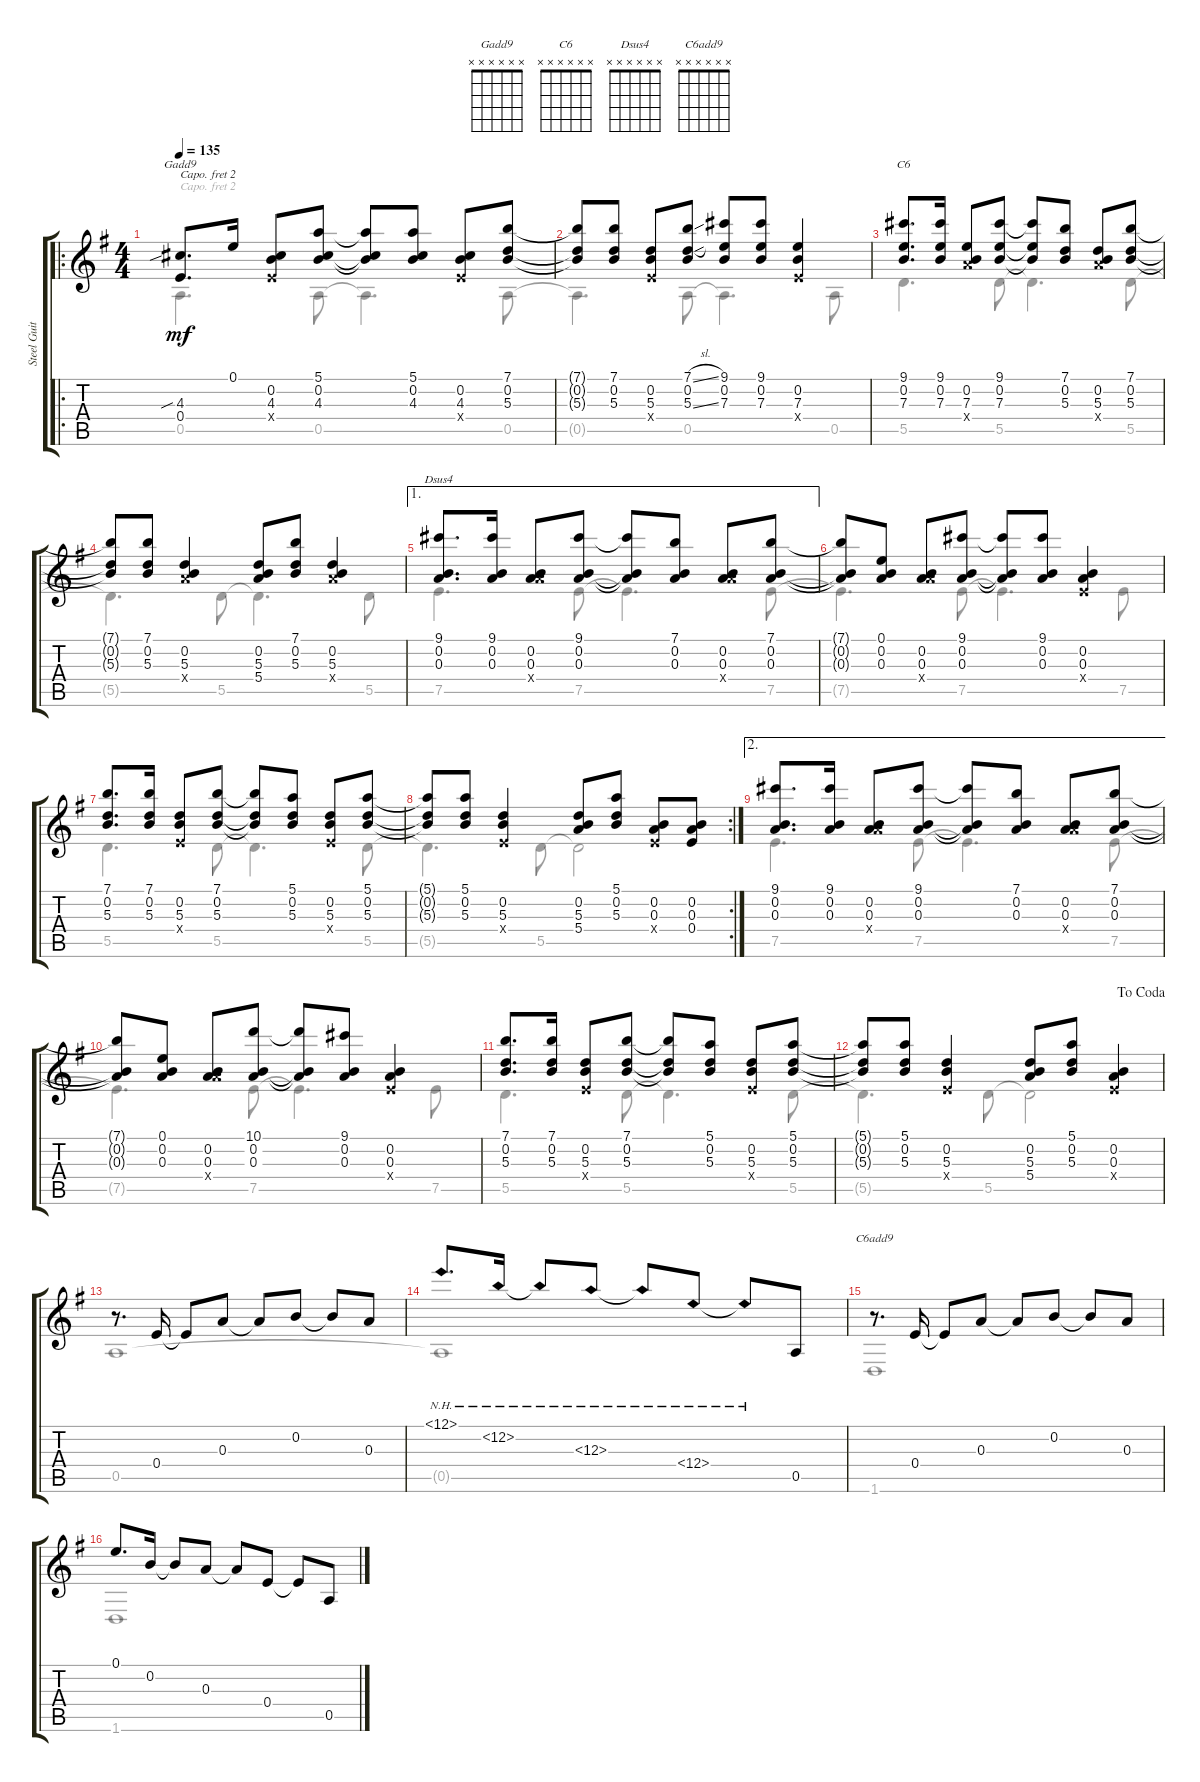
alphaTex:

\track ("Steel Guitar" "Steel Guit") {instrument acousticguitarsteel}
\staff {score tabs}
\capo 2
\tuning (D4 A3 G3 D3 G2 B1) {hide}
\chord ("Gadd9" x x x x x x)
\chord ("C6" x x x x x x)
\chord ("Dsus4" x x x x x x)
\chord ("C6add9" x x x x x x)
\voice
\ro
\ts (4 4)
\tempo 135
\clef g2
\ks g
(4.3{sib} 0.4).8{d ch "Gadd9" dy mf} 0.1.16 (0.2 4.3 0.4{x}).8 (5.1 0.2 4.3).8 (5.1{t} 0.2{t} 4.3{t}).8 (5.1 0.2 4.3).8 (0.2 4.3 0.4{x}).8 (7.1 0.2 5.3).8 |
(7.1{t} 0.2{t} 5.3{t}).8 (7.1 0.2 5.3).8 (0.2 5.3 0.4{x}).8 (7.1{sl} 0.2 5.3{sl}).8 (9.1 0.2 7.3).8 (9.1 0.2 7.3).8 (0.2 7.3 0.4{x}).4 |
(9.1 0.2 7.3).8{d ch "C6"} (9.1 0.2 7.3).16 (0.2 7.3 5.4{x}).8 (9.1 0.2 7.3).8 (9.1{t} 0.2{t} 7.3{t}).8 (7.1 0.2 5.3).8 (0.2 5.3 5.4{x}).8 (7.1 0.2 5.3).8 |
(7.1{t} 0.2{t} 5.3{t}).8 (7.1 0.2 5.3).8 (0.2 5.3 5.4{x}).4 (0.2 5.3 5.4).8 (7.1 0.2 5.3).8 (0.2 5.3 5.4{x}).4 |
\ae 1
(9.1 0.2 0.3).8{d ch "Dsus4"} (9.1 0.2 0.3).16 (0.2 0.3 5.4{x}).8 (9.1 0.2 0.3).8 (9.1{t} 0.2{t} 0.3{t}).8 (7.1 0.2 0.3).8 (0.2 0.3 5.4{x}).8 (7.1 0.2 0.3).8 |
(7.1{t} 0.2{t} 0.3{t}).8 (0.1 0.2 0.3).8 (0.2 0.3 5.4{x}).8 (9.1 0.2 0.3).8 (9.1{t} 0.2{t} 0.3{t}).8 (9.1 0.2 0.3).8 (0.2 0.3 0.4{x}).4 |
(7.1 0.2 5.3).8{d} (7.1 0.2 5.3).16 (0.2 5.3 0.4{x}).8 (7.1 0.2 5.3).8 (7.1{t} 0.2{t} 5.3{t}).8 (5.1 0.2 5.3).8 (0.2 5.3 0.4{x}).8 (5.1 0.2 5.3).8 |
\rc 2
(5.1{t} 0.2{t} 5.3{t}).8 (5.1 0.2 5.3).8 (0.2 5.3 0.4{x}).4 (0.2 5.3 5.4).8 (5.1 0.2 5.3).8 (0.2 0.3 0.4{x}).8 (0.2 0.3 0.4).8 |
\ae 2
(9.1 0.2 0.3).8{d} (9.1 0.2 0.3).16 (0.2 0.3 5.4{x}).8 (9.1 0.2 0.3).8 (9.1{t} 0.2{t} 0.3{t}).8 (7.1 0.2 0.3).8 (0.2 0.3 5.4{x}).8 (7.1 0.2 0.3).8 |
(7.1{t} 0.2{t} 0.3{t}).8 (0.1 0.2 0.3).8 (0.2 0.3 5.4{x}).8 (10.1 0.2 0.3).8 (10.1{t} 0.2{t} 0.3{t}).8 (9.1 0.2 0.3).8 (0.2 0.3 0.4{x}).4 |
(7.1 0.2 5.3).8{d} (7.1 0.2 5.3).16 (0.2 5.3 0.4{x}).8 (7.1 0.2 5.3).8 (7.1{t} 0.2{t} 5.3{t}).8 (5.1 0.2 5.3).8 (0.2 5.3 0.4{x}).8 (5.1 0.2 5.3).8 |
\jump dacoda
(5.1{t} 0.2{t} 5.3{t}).8 (5.1 0.2 5.3).8 (0.2 5.3 0.4{x}).4 (0.2 5.3 5.4).8 (5.1 0.2 5.3).8 (0.2 0.3 0.4{x}).4 |
r.8{d} 0.4.16 0.4{t}.8 0.3.8 0.3{t}.8 0.2.8 0.2{t}.8 0.3.8 |
12.1{nh}.8{d} 12.2{nh}.16 12.2{nh t}.8 12.3{nh}.8 12.3{nh t}.8 12.4{nh}.8 12.4{nh t}.8 0.5.8 |
r.8{d ch "C6add9"} 0.4.16 0.4{t}.8 0.3.8 0.3{t}.8 0.2.8 0.2{t}.8 0.3.8 |
0.1.8{d} 0.2.16 0.2{t}.8 0.3.8 0.3{t}.8 0.4.8 0.4{t}.8 0.5.8
\voice
\clef g2
\ottava regular
\simile none
\ks g
0.5.4{d dy mf} 0.5.8 0.5{t}.4{d} 0.5.8 |
0.5{t}.4{d} 0.5.8 0.5{t}.4{d} 0.5.8 |
5.5.4{d} 5.5.8 5.5{t}.4{d} 5.5.8 |
5.5{t}.4{d} 5.5.8 5.5{t}.4{d} 5.5.8 |
7.5.4{d} 7.5.8 7.5{t}.4{d} 7.5.8 |
7.5{t}.4{d} 7.5.8 7.5{t}.4{d} 7.5.8 |
5.5.4{d} 5.5.8 5.5{t}.4{d} 5.5.8 |
5.5{t}.4{d} 5.5.8 5.5{t}.2 |
7.5.4{d} 7.5.8 7.5{t}.4{d} 7.5.8 |
7.5{t}.4{d} 7.5.8 7.5{t}.4{d} 7.5.8 |
5.5.4{d} 5.5.8 5.5{t}.4{d} 5.5.8 |
5.5{t}.4{d} 5.5.8 5.5{t}.2 |
0.5.1 |
0.5{t}.1 |
1.6.1 |
1.6.1
